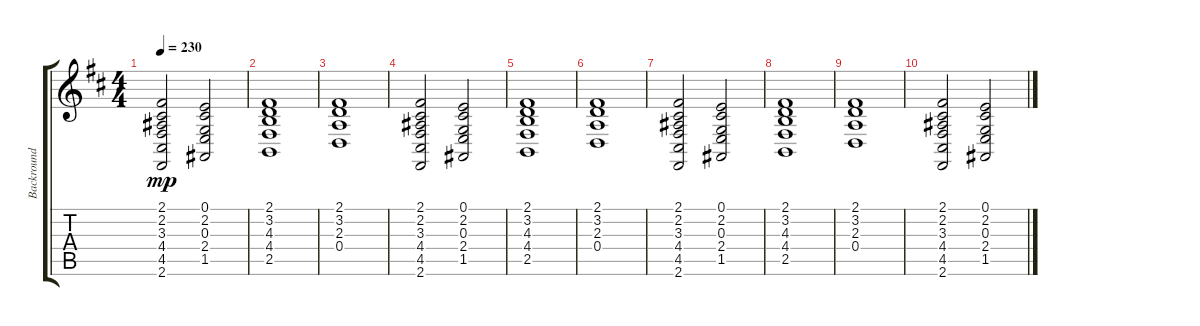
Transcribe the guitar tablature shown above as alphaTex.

\track ("Backround Guitar" "Backround ") {instrument rockorgan}
\staff {score tabs}
\tuning (E4 B3 G3 D3 A2 E2) {hide}
\ts (4 4)
\tempo 230
\clef g2
\ks d
(2.1 2.2 3.3 4.4 4.5 2.6).2{dy mp} (0.1 2.2 0.3 2.4 1.5).2 |
(2.1 3.2 4.3 4.4 2.5).1 |
(2.1 3.2 2.3 0.4).1 |
(2.1 2.2 3.3 4.4 4.5 2.6).2 (0.1 2.2 0.3 2.4 1.5).2 |
(2.1 3.2 4.3 4.4 2.5).1 |
(2.1 3.2 2.3 0.4).1 |
(2.1 2.2 3.3 4.4 4.5 2.6).2 (0.1 2.2 0.3 2.4 1.5).2 |
(2.1 3.2 4.3 4.4 2.5).1 |
(2.1 3.2 2.3 0.4).1 |
(2.1 2.2 3.3 4.4 4.5 2.6).2 (0.1 2.2 0.3 2.4 1.5).2
